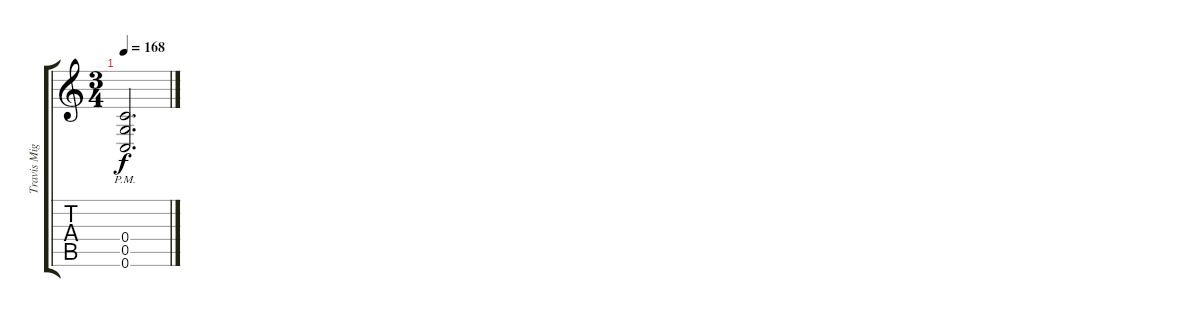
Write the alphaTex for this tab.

\track ("Travis Miguel" "Travis Mig") {instrument distortionguitar}
\staff {score tabs}
\tuning (D4 A3 F3 C3 G2 C2) {hide}
\ts (3 4)
\tempo 168
\clef g2
\ks c
(0.4{pm} 0.5{pm} 0.6{pm}).2{d dy f}
